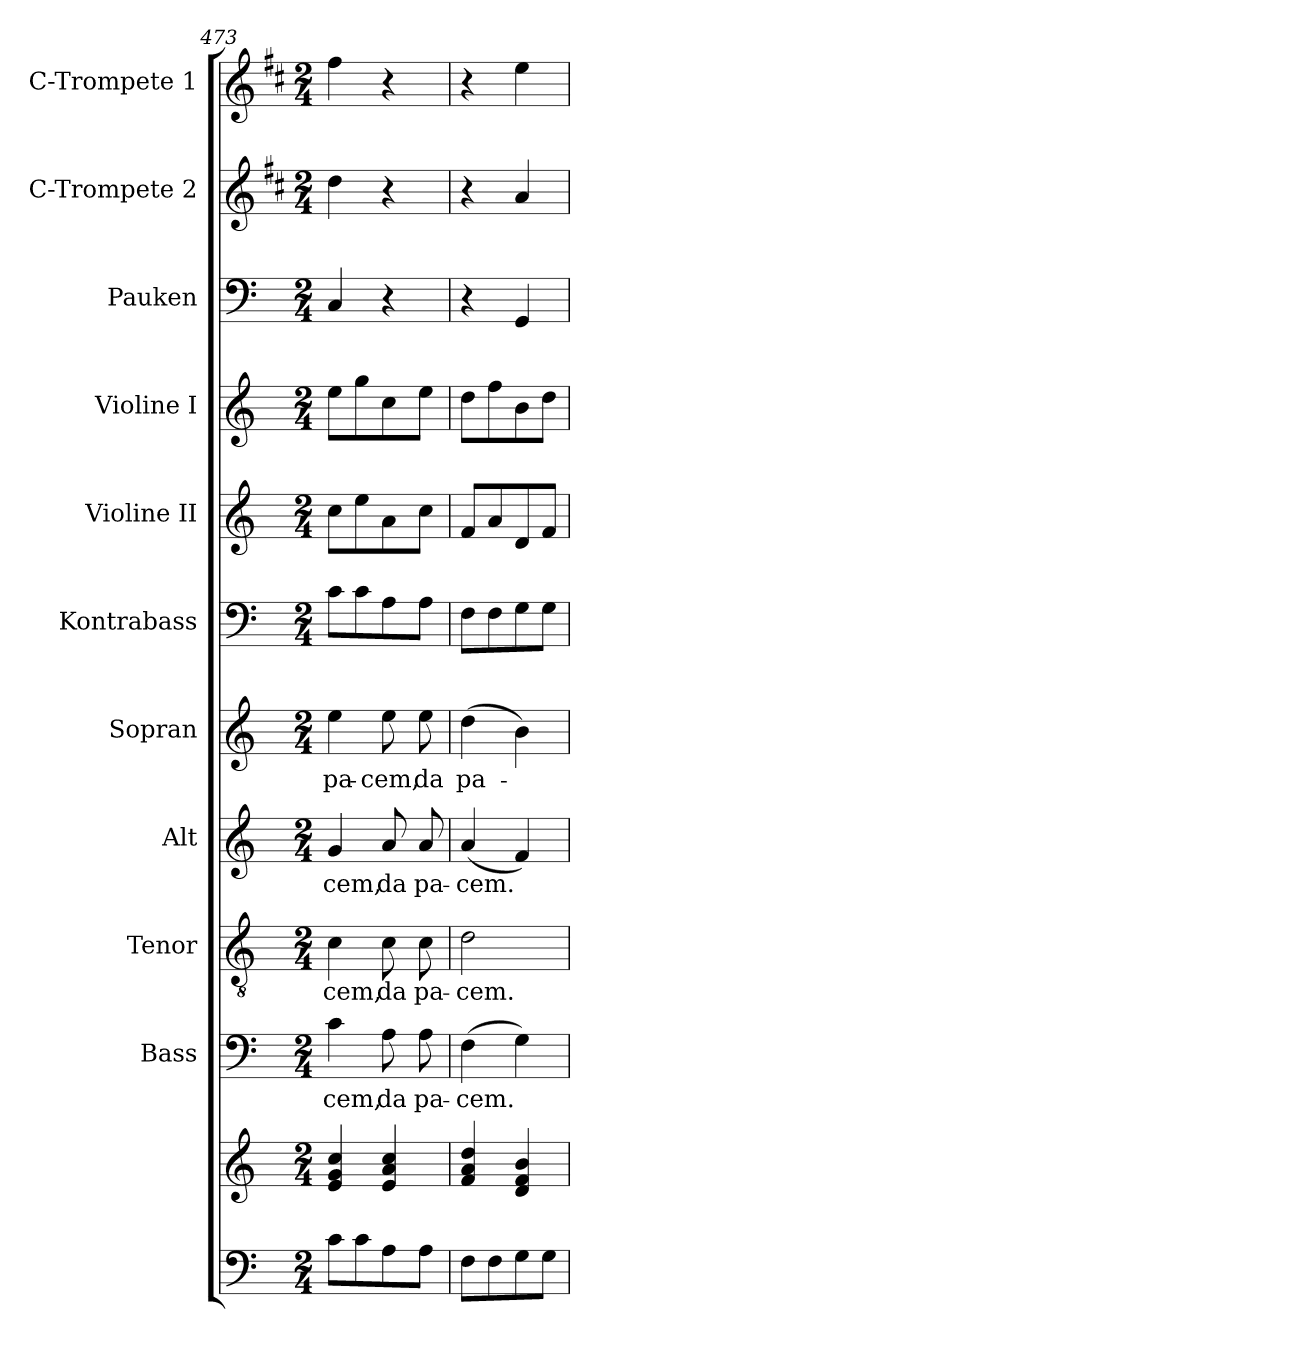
**kern	**kern	**kern	**text	**kern	**text	**kern	**text	**kern	**text	**kern	**kern	**kern	**kern	**kern	**kern
*part11	*part11	*part10	*part10	*part9	*part9	*part8	*part8	*part7	*part7	*part6	*part5	*part4	*part3	*part2	*part1
*staff12	*staff11	*staff10	*staff10	*staff9	*staff9	*staff8	*staff8	*staff7	*staff7	*staff6	*staff5	*staff4	*staff3	*staff2	*staff1
*	*	*I"Bass	*	*I"Tenor	*	*I"Alt	*	*I"Sopran	*	*I"Kontrabass	*I"Violine II	*I"Violine I	*I"Pauken	*I"C-Trompete 2	*I"C-Trompete 1
*	*	*I'B.	*	*I'T.	*	*I'A.	*	*I'S.	*	*I'Kb.	*I'Vl. II	*I'Vl. I	*I'Pk.	*I'C Trp. 2	*I'C Trp. 1
*clefF4	*clefG2	*clefF4	*	*clefGv2	*	*clefG2	*	*clefG2	*	*clefF4	*clefG2	*clefG2	*clefF4	*clefG2	*clefG2
*	*	*	*	*	*	*	*	*	*	*ITrd7c12	*	*	*	*ITrd1c2	*ITrd1c2
*k[]	*k[]	*k[]	*	*k[]	*	*k[]	*	*k[]	*	*k[]	*k[]	*k[]	*k[]	*k[]	*k[]
*C:	*C:	*C:	*	*C:	*	*C:	*	*C:	*	*C:	*C:	*C:	*C:	*C:	*C:
*M2/4	*M2/4	*M2/4	*	*M2/4	*	*M2/4	*	*M2/4	*	*M2/4	*M2/4	*M2/4	*M2/4	*M2/4	*M2/4
=473	=473	=473	=473	=473	=473	=473	=473	=473	=473	=473	=473	=473	=473	=473	=473
!	!	!	!LO:LY:b	!	!LO:LY:b	!	!LO:LY:b	!	!LO:LY:b	!	!	!	!	!	!
8c\L	4e/ 4g/ 4cc/	4c\	-cem,	4c\	-cem,	4g/	-cem,	4ee\	pa-	8C\L	8cc\L	8ee\L	4C/	4cc\	4ee\
8c\	.	.	.	.	.	.	.	.	.	8C\	8ee\	8gg\	.	.	.
!	!	!	!LO:LY:b	!	!LO:LY:b	!	!LO:LY:b	!	!LO:LY:b	!	!	!	!	!	!
8A\	4e/ 4a/ 4cc/	8A\	da	8c\	da	8a/	da	8ee\	-cem,	8AA\	8a\	8cc\	4r	4r	4r
!	!	!	!LO:LY:b	!	!LO:LY:b	!	!LO:LY:b	!	!LO:LY:b	!	!	!	!	!	!
8A\J	.	8A\	pa-	8c\	pa-	8a/	pa-	8ee\	da	8AA\J	8cc\J	8ee\J	.	.	.
=474	=474	=474	=474	=474	=474	=474	=474	=474	=474	=474	=474	=474	=474	=474	=474
!	!	!	!LO:LY:b	!	!LO:LY:b	!	!LO:LY:b	!	!LO:LY:b	!	!	!	!	!	!
8F\L	4f/ 4a/ 4dd/	(>4F\	-cem.	2d\	-cem.	(<4a/	-cem.	(>4dd\	pa-	8FF\L	8f/L	8dd\L	4r	4r	4r
8F\	.	.	.	.	.	.	.	.	.	8FF\	8a/	8ff\	.	.	.
8G\	4d/ 4f/ 4b/	4G\)	.	.	.	4f/)	.	4b\)	.	8GG\	8d/	8b\	4GG/	4g/	4dd\
8G\J	.	.	.	.	.	.	.	.	.	8GG\J	8f/J	8dd\J	.	.	.
=	=	=	=	=	=	=	=	=	=	=	=	=	=	=	=
*-	*-	*-	*-	*-	*-	*-	*-	*-	*-	*-	*-	*-	*-	*-	*-
